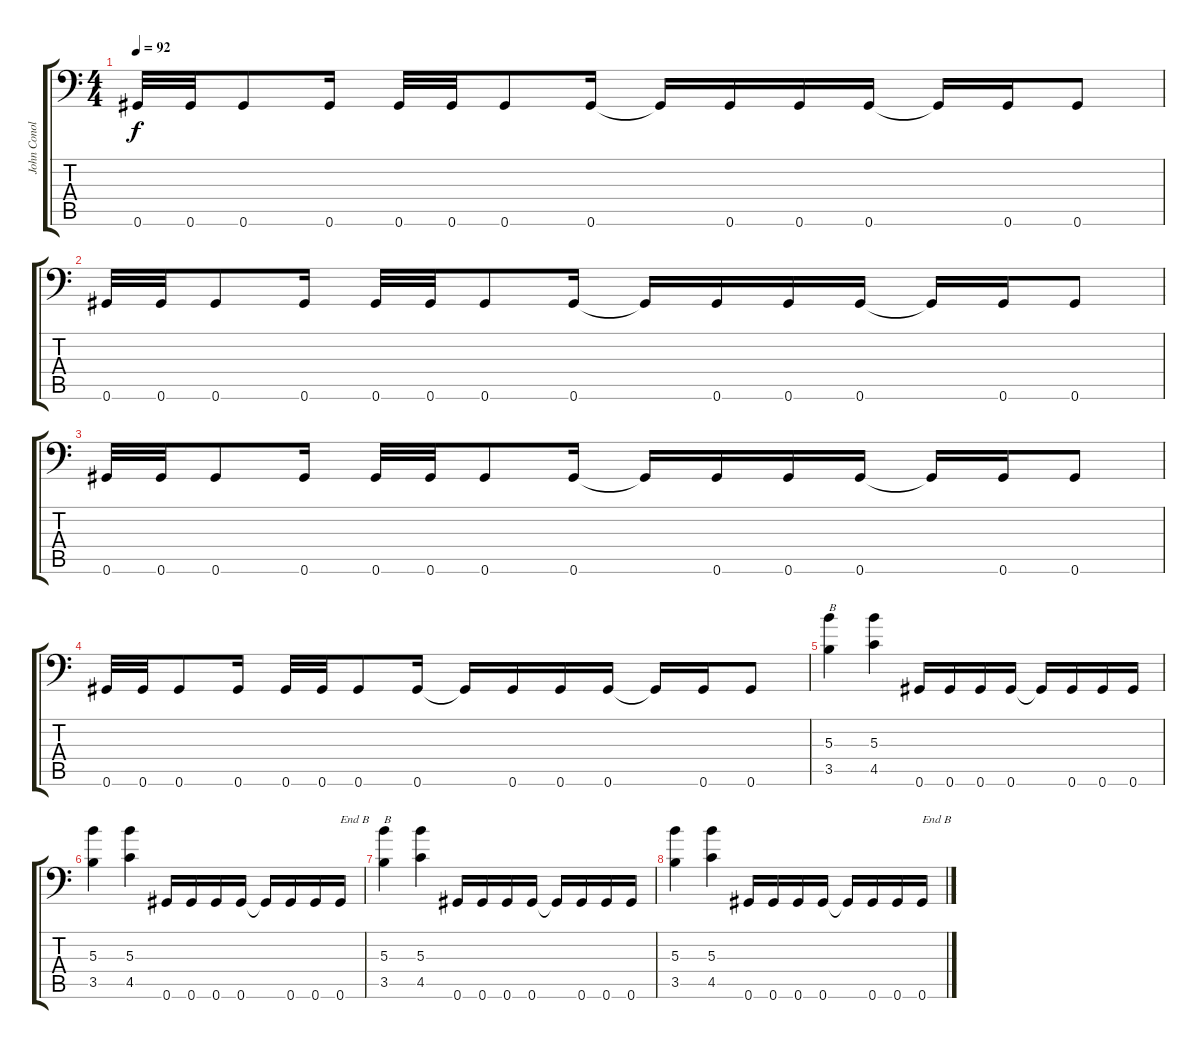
\track ("John Conolly - Guitar" "John Conol") {instrument distortionguitar}
\staff {score tabs}
\tuning (Eb4 Bb3 Gb3 Db3 Ab2 Ab1) {hide}
\ts (4 4)
\tempo 92
\clef f4
\ks c
0.6.32{dy f} 0.6.32 0.6.8 0.6.16 0.6.32 0.6.32 0.6.8 0.6.16 0.6{t}.16 0.6.16 0.6.16 0.6.16 0.6{t}.16 0.6.16 0.6.8 |
0.6.32 0.6.32 0.6.8 0.6.16 0.6.32 0.6.32 0.6.8 0.6.16 0.6{t}.16 0.6.16 0.6.16 0.6.16 0.6{t}.16 0.6.16 0.6.8 |
0.6.32 0.6.32 0.6.8 0.6.16 0.6.32 0.6.32 0.6.8 0.6.16 0.6{t}.16 0.6.16 0.6.16 0.6.16 0.6{t}.16 0.6.16 0.6.8 |
0.6.32 0.6.32 0.6.8 0.6.16 0.6.32 0.6.32 0.6.8 0.6.16 0.6{t}.16 0.6.16 0.6.16 0.6.16 0.6{t}.16 0.6.16 0.6.8 |
(5.3 3.5).4{txt "B"} (5.3 4.5).4 0.6.16 0.6.16 0.6.16 0.6.16 0.6{t}.16 0.6.16 0.6.16 0.6.16 |
(5.3 3.5).4 (5.3 4.5).4 0.6.16 0.6.16 0.6.16 0.6.16 0.6{t}.16 0.6.16 0.6.16 0.6.16{txt "End B"} |
(5.3 3.5).4{txt "B"} (5.3 4.5).4 0.6.16 0.6.16 0.6.16 0.6.16 0.6{t}.16 0.6.16 0.6.16 0.6.16 |
(5.3 3.5).4 (5.3 4.5).4 0.6.16 0.6.16 0.6.16 0.6.16 0.6{t}.16 0.6.16 0.6.16 0.6.16{txt "End B"}
